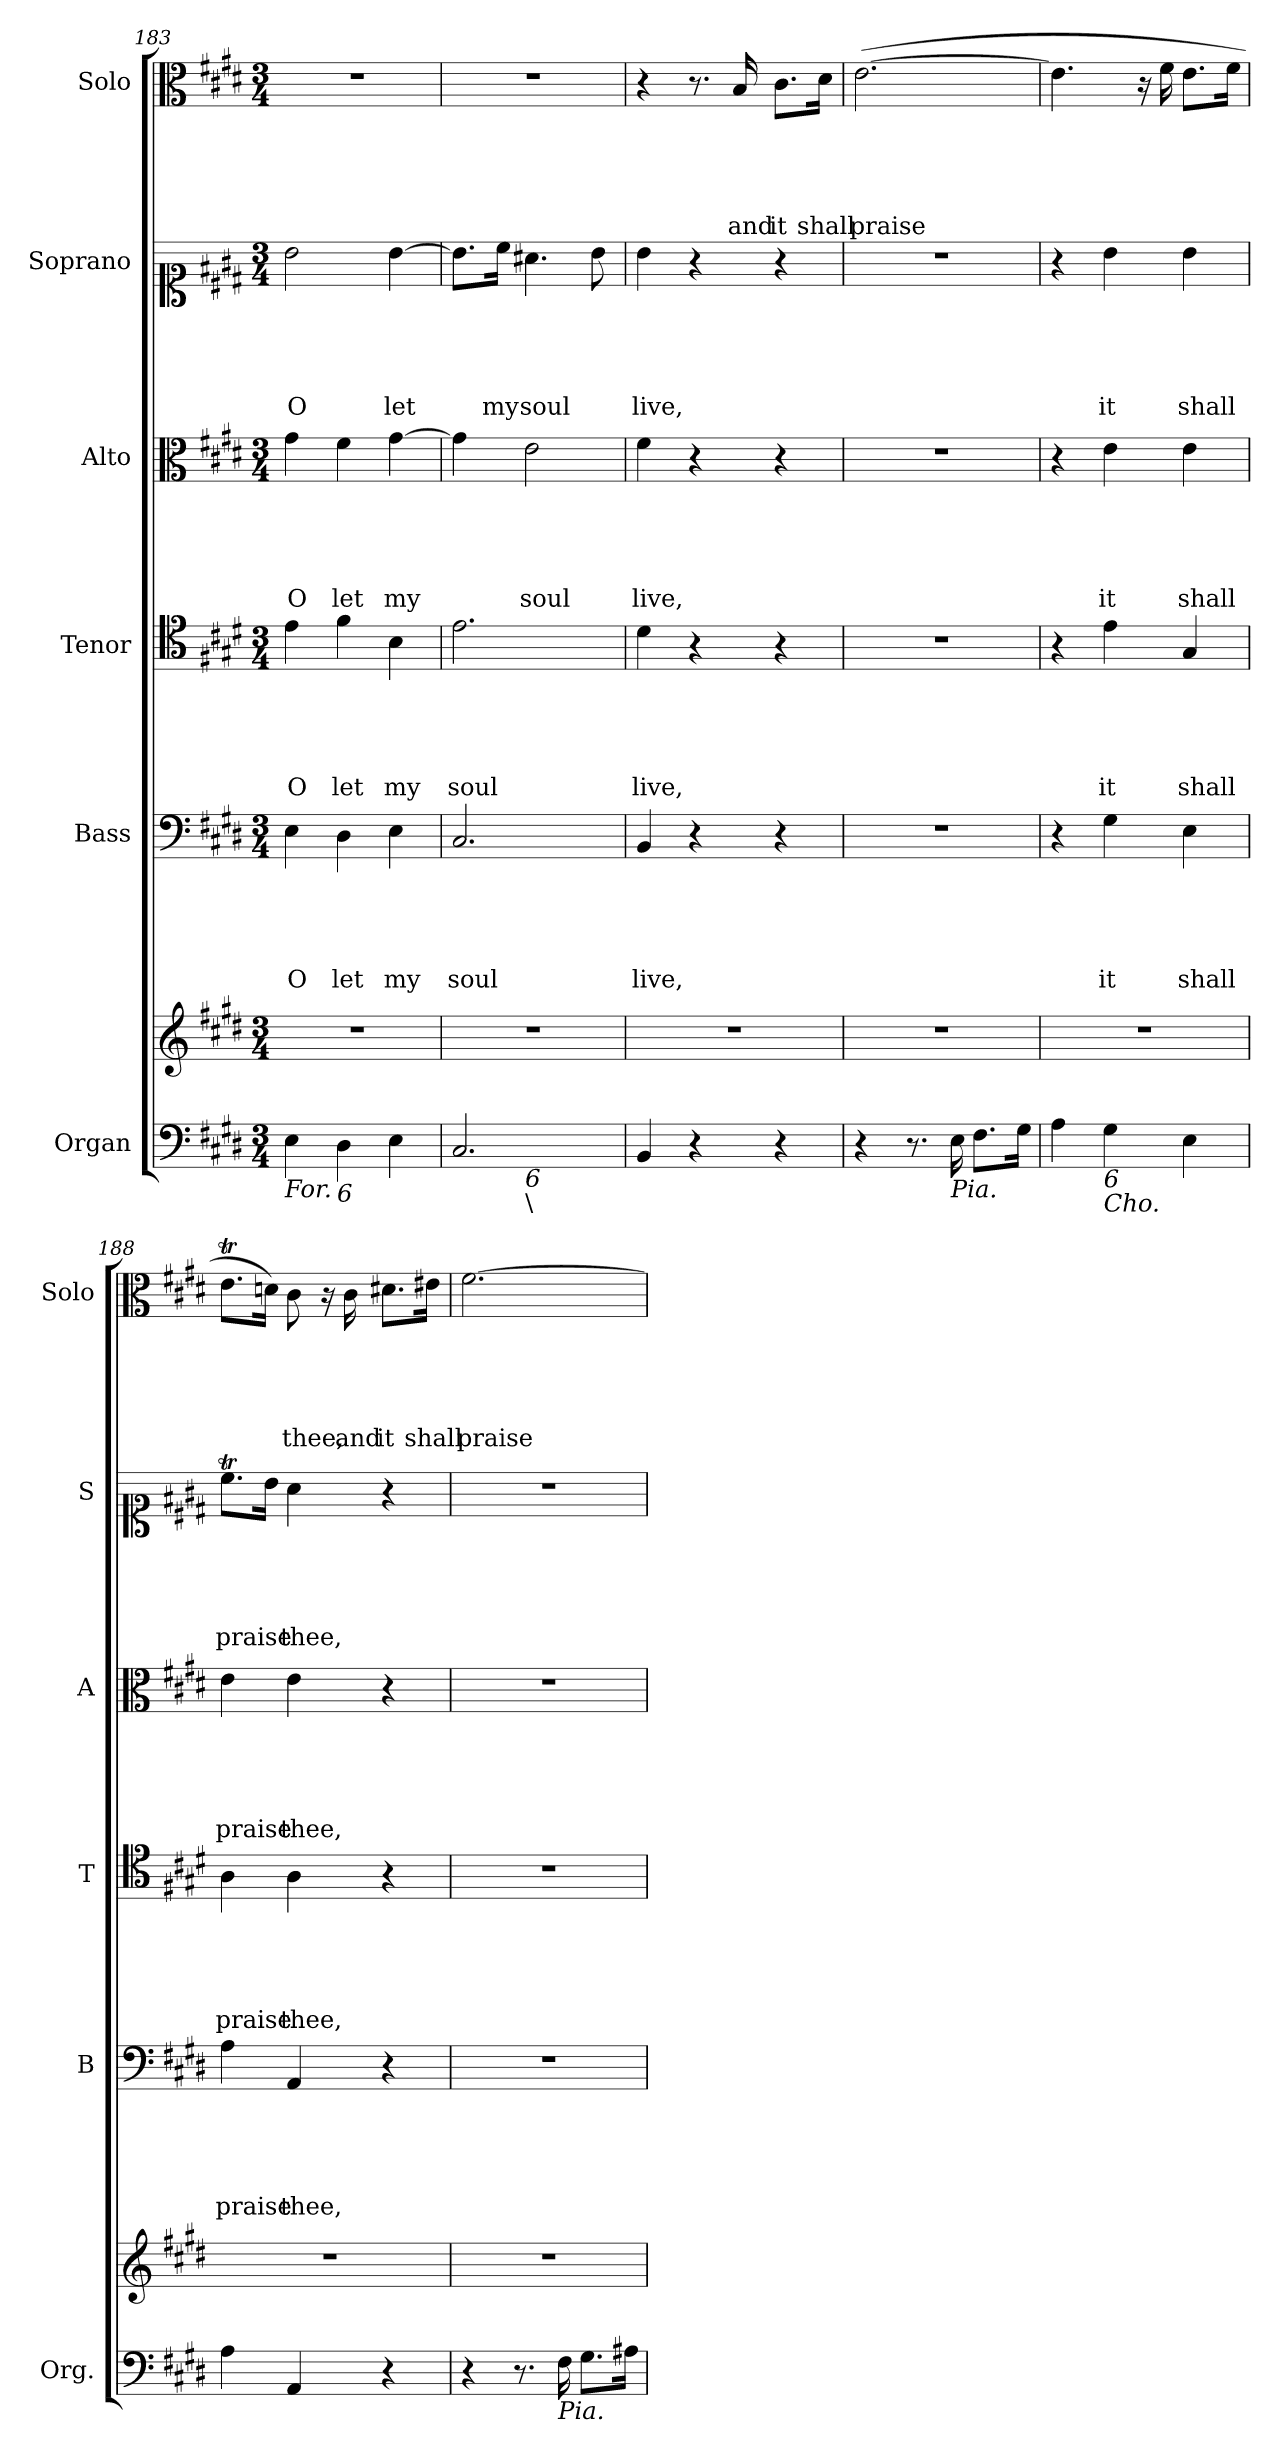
**kern	**kern	**kern	**text	**text	**text	**text	**text	**kern	**text	**text	**text	**text	**text	**kern	**text	**text	**text	**text	**text	**kern	**text	**text	**text	**text	**text	**kern	**text	**text	**text	**text	**text
*part6	*part6	*part5	*part5	*part5	*part5	*part5	*part5	*part4	*part4	*part4	*part4	*part4	*part4	*part3	*part3	*part3	*part3	*part3	*part3	*part2	*part2	*part2	*part2	*part2	*part2	*part1	*part1	*part1	*part1	*part1	*part1
*staff7	*staff6	*staff5	*staff5	*staff5	*staff5	*staff5	*staff5	*staff4	*staff4	*staff4	*staff4	*staff4	*staff4	*staff3	*staff3	*staff3	*staff3	*staff3	*staff3	*staff2	*staff2	*staff2	*staff2	*staff2	*staff2	*staff1	*staff1	*staff1	*staff1	*staff1	*staff1
*I"Organ	*	*I"Bass	*	*	*	*	*	*I"Tenor	*	*	*	*	*	*I"Alto	*	*	*	*	*	*I"Soprano	*	*	*	*	*	*I"Solo	*	*	*	*	*
*I'Org.	*	*I'B	*	*	*	*	*	*I'T	*	*	*	*	*	*I'A	*	*	*	*	*	*I'S	*	*	*	*	*	*I'Solo	*	*	*	*	*
*clefF4	*clefG2	*clefF4	*	*	*	*	*	*clefC4	*	*	*	*	*	*clefC3	*	*	*	*	*	*clefC1	*	*	*	*	*	*clefC3	*	*	*	*	*
*k[f#c#g#d#]	*k[f#c#g#d#]	*k[f#c#g#d#]	*	*	*	*	*	*k[f#c#g#d#]	*	*	*	*	*	*k[f#c#g#d#]	*	*	*	*	*	*k[f#c#g#d#]	*	*	*	*	*	*k[f#c#g#d#]	*	*	*	*	*
*E:	*E:	*E:	*	*	*	*	*	*E:	*	*	*	*	*	*E:	*	*	*	*	*	*E:	*	*	*	*	*	*E:	*	*	*	*	*
*M3/4	*M3/4	*M3/4	*	*	*	*	*	*M3/4	*	*	*	*	*	*M3/4	*	*	*	*	*	*M3/4	*	*	*	*	*	*M3/4	*	*	*	*	*
=183	=183	=183	=183	=183	=183	=183	=183	=183	=183	=183	=183	=183	=183	=183	=183	=183	=183	=183	=183	=183	=183	=183	=183	=183	=183	=183	=183	=183	=183	=183	=183
!LO:TX:b:i:t=For.	!	!	!	!	!	!	!	!	!	!	!	!	!	!	!	!	!	!	!	!	!	!	!	!	!	!	!	!	!	!	!
!	!	!	!	!	!	!	!LO:LY:b	!	!	!	!	!	!LO:LY:b	!	!	!	!	!	!LO:LY:b	!	!	!	!	!	!LO:LY:b	!	!	!	!	!	!
4E\	2.r	4E\	.	.	.	.	O	4e\	.	.	.	.	O	4g#\	.	.	.	.	O	2b\	.	.	.	.	O	2.r	.	.	.	.	.
!LO:TX:b:i:t=6	!	!	!	!	!	!	!	!	!	!	!	!	!	!	!	!	!	!	!	!	!	!	!	!	!	!	!	!	!	!	!
!	!	!	!	!	!	!	!LO:LY:b	!	!	!	!	!	!LO:LY:b	!	!	!	!	!	!LO:LY:b	!	!	!	!	!	!	!	!	!	!	!	!
4D#\	.	4D#\	.	.	.	.	let	4f#\	.	.	.	.	let	4f#\	.	.	.	.	let	.	.	.	.	.	.	.	.	.	.	.	.
!	!	!	!	!	!	!	!LO:LY:b	!	!	!	!	!	!LO:LY:b	!	!	!	!	!	!LO:LY:b	!	!	!	!	!	!LO:LY:b	!	!	!	!	!	!
4E\	.	4E\	.	.	.	.	my	4B\	.	.	.	.	my	[4g#\	.	.	.	.	my	[4b\	.	.	.	.	let	.	.	.	.	.	.
=184	=184	=184	=184	=184	=184	=184	=184	=184	=184	=184	=184	=184	=184	=184	=184	=184	=184	=184	=184	=184	=184	=184	=184	=184	=184	=184	=184	=184	=184	=184	=184
!LO:TX:b:i:t=7	!	!	!	!	!	!	!	!	!	!	!	!	!	!	!	!	!	!	!	!	!	!	!	!	!	!	!	!	!	!	!
!	!	!	!	!	!	!	!LO:LY:b	!	!	!	!	!	!LO:LY:b	!	!	!	!	!	!	!	!	!	!	!	!	!	!	!	!	!	!
*^	*	*	*	*	*	*	*	*	*	*	*	*	*	*	*	*	*	*	*	*	*	*	*	*	*	*	*	*	*	*	*
2.C#/	4ryy	2.r	2.C#/	.	.	.	.	soul	2.e\	.	.	.	.	soul	4g#\]	.	.	.	.	.	8.b\L]	.	.	.	.	.	2.r	.	.	.	.	.
!	!	!	!	!	!	!	!	!	!	!	!	!	!	!	!	!	!	!	!	!	!	!	!	!	!	!LO:LY:b	!	!	!	!	!	!
.	.	.	.	.	.	.	.	.	.	.	.	.	.	.	.	.	.	.	.	.	16cc#\Jk	.	.	.	.	my	.	.	.	.	.	.
!	!LO:TX:b:i:t=6	!	!	!	!	!	!	!	!	!	!	!	!	!	!	!	!	!	!	!	!	!	!	!	!	!	!	!	!	!	!	!
!	!LO:TX:b:t=\	!	!	!	!	!	!	!	!	!	!	!	!	!	!	!	!	!	!	!	!	!	!	!	!	!	!	!	!	!	!	!
!	!	!	!	!	!	!	!	!	!	!	!	!	!	!	!	!	!	!	!	!LO:LY:b	!	!	!	!	!	!LO:LY:b	!	!	!	!	!	!
.	2ryy	.	.	.	.	.	.	.	.	.	.	.	.	.	2e\	.	.	.	.	soul	4.a#X\	.	.	.	.	soul	.	.	.	.	.	.
.	.	.	.	.	.	.	.	.	.	.	.	.	.	.	.	.	.	.	.	.	8b\	.	.	.	.	.	.	.	.	.	.	.
=185	=185	=185	=185	=185	=185	=185	=185	=185	=185	=185	=185	=185	=185	=185	=185	=185	=185	=185	=185	=185	=185	=185	=185	=185	=185	=185	=185	=185	=185	=185	=185	=185
!	!	!	!	!	!	!	!	!LO:LY:b	!	!	!	!	!	!LO:LY:b	!	!	!	!	!	!LO:LY:b	!	!	!	!	!	!LO:LY:b	!	!	!	!	!	!
*v	*v	*	*	*	*	*	*	*	*	*	*	*	*	*	*	*	*	*	*	*	*	*	*	*	*	*	*	*	*	*	*	*
4BB/	2.r	4BB/	.	.	.	.	live,	4d#\	.	.	.	.	live,	4f#\	.	.	.	.	live,	4b\	.	.	.	.	live,	4r	.	.	.	.	.
4r	.	4r	.	.	.	.	.	4r	.	.	.	.	.	4r	.	.	.	.	.	4r	.	.	.	.	.	8.r	.	.	.	.	.
!	!	!	!	!	!	!	!	!	!	!	!	!	!	!	!	!	!	!	!	!	!	!	!	!	!	!	!	!	!	!	!LO:LY:b
.	.	.	.	.	.	.	.	.	.	.	.	.	.	.	.	.	.	.	.	.	.	.	.	.	.	16B/	.	.	.	.	and
!	!	!	!	!	!	!	!	!	!	!	!	!	!	!	!	!	!	!	!	!	!	!	!	!	!	!	!	!	!	!	!LO:LY:b
4r	.	4r	.	.	.	.	.	4r	.	.	.	.	.	4r	.	.	.	.	.	4r	.	.	.	.	.	8.c#\L	.	.	.	.	it
!	!	!	!	!	!	!	!	!	!	!	!	!	!	!	!	!	!	!	!	!	!	!	!	!	!	!	!	!	!	!	!LO:LY:b
.	.	.	.	.	.	.	.	.	.	.	.	.	.	.	.	.	.	.	.	.	.	.	.	.	.	16d#\Jk	.	.	.	.	shall
!!LO:PB:g=z
=186	=186	=186	=186	=186	=186	=186	=186	=186	=186	=186	=186	=186	=186	=186	=186	=186	=186	=186	=186	=186	=186	=186	=186	=186	=186	=186	=186	=186	=186	=186	=186
!	!	!	!	!	!	!	!	!	!	!	!	!	!	!	!	!	!	!	!	!	!	!	!	!	!	!	!	!	!	!	!LO:LY:b
4r	2.r	2.r	.	.	.	.	.	2.r	.	.	.	.	.	2.r	.	.	.	.	.	2.r	.	.	.	.	.	(>[2.e\	.	.	.	.	praise
8.r	.	.	.	.	.	.	.	.	.	.	.	.	.	.	.	.	.	.	.	.	.	.	.	.	.	.	.	.	.	.	.
!LO:TX:b:i:t=Pia.	!	!	!	!	!	!	!	!	!	!	!	!	!	!	!	!	!	!	!	!	!	!	!	!	!	!	!	!	!	!	!
16E\	.	.	.	.	.	.	.	.	.	.	.	.	.	.	.	.	.	.	.	.	.	.	.	.	.	.	.	.	.	.	.
8.F#\L	.	.	.	.	.	.	.	.	.	.	.	.	.	.	.	.	.	.	.	.	.	.	.	.	.	.	.	.	.	.	.
16G#\Jk	.	.	.	.	.	.	.	.	.	.	.	.	.	.	.	.	.	.	.	.	.	.	.	.	.	.	.	.	.	.	.
=187	=187	=187	=187	=187	=187	=187	=187	=187	=187	=187	=187	=187	=187	=187	=187	=187	=187	=187	=187	=187	=187	=187	=187	=187	=187	=187	=187	=187	=187	=187	=187
4A\	2.r	4r	.	.	.	.	.	4r	.	.	.	.	.	4r	.	.	.	.	.	4r	.	.	.	.	.	4.e\]	.	.	.	.	.
!LO:TX:b:i:t=6	!	!	!	!	!	!	!	!	!	!	!	!	!	!	!	!	!	!	!	!	!	!	!	!	!	!	!	!	!	!	!
!LO:TX:b:i:t=Cho.	!	!	!	!	!	!	!	!	!	!	!	!	!	!	!	!	!	!	!	!	!	!	!	!	!	!	!	!	!	!	!
!	!	!	!	!	!	!	!LO:LY:b	!	!	!	!	!	!LO:LY:b	!	!	!	!	!	!LO:LY:b	!	!	!	!	!	!LO:LY:b	!	!	!	!	!	!
4G#\	.	4G#\	.	.	.	.	it	4e\	.	.	.	.	it	4e\	.	.	.	.	it	4b\	.	.	.	.	it	.	.	.	.	.	.
.	.	.	.	.	.	.	.	.	.	.	.	.	.	.	.	.	.	.	.	.	.	.	.	.	.	16r	.	.	.	.	.
.	.	.	.	.	.	.	.	.	.	.	.	.	.	.	.	.	.	.	.	.	.	.	.	.	.	16f#\	.	.	.	.	.
!	!	!	!	!	!	!	!LO:LY:b	!	!	!	!	!	!LO:LY:b	!	!	!	!	!	!LO:LY:b	!	!	!	!	!	!LO:LY:b	!	!	!	!	!	!
4E\	.	4E\	.	.	.	.	shall	4G#/	.	.	.	.	shall	4e\	.	.	.	.	shall	4b\	.	.	.	.	shall	8.e\L	.	.	.	.	.
.	.	.	.	.	.	.	.	.	.	.	.	.	.	.	.	.	.	.	.	.	.	.	.	.	.	16f#\Jk	.	.	.	.	.
=188	=188	=188	=188	=188	=188	=188	=188	=188	=188	=188	=188	=188	=188	=188	=188	=188	=188	=188	=188	=188	=188	=188	=188	=188	=188	=188	=188	=188	=188	=188	=188
!	!	!	!	!	!	!	!LO:LY:b	!	!	!	!	!	!LO:LY:b	!	!	!	!	!	!LO:LY:b	!	!	!	!	!	!LO:LY:b	!	!	!	!	!	!
4A\	2.r	4A\	.	.	.	.	praise	4A\	.	.	.	.	praise	4e\	.	.	.	.	praise	8.cc#T\L	.	.	.	.	praise	8.eT\L	.	.	.	.	.
.	.	.	.	.	.	.	.	.	.	.	.	.	.	.	.	.	.	.	.	16b\Jk	.	.	.	.	.	16dn\Jk)	.	.	.	.	.
!	!	!	!	!	!	!	!LO:LY:b	!	!	!	!	!	!LO:LY:b	!	!	!	!	!	!LO:LY:b	!	!	!	!	!	!LO:LY:b	!	!	!	!	!	!LO:LY:b
4AA/	.	4AA/	.	.	.	.	thee,	4A\	.	.	.	.	thee,	4e\	.	.	.	.	thee,	4a\	.	.	.	.	thee,	8c#\	.	.	.	.	thee,
.	.	.	.	.	.	.	.	.	.	.	.	.	.	.	.	.	.	.	.	.	.	.	.	.	.	16r	.	.	.	.	.
!	!	!	!	!	!	!	!	!	!	!	!	!	!	!	!	!	!	!	!	!	!	!	!	!	!	!	!	!	!	!	!LO:LY:b
.	.	.	.	.	.	.	.	.	.	.	.	.	.	.	.	.	.	.	.	.	.	.	.	.	.	16c#\	.	.	.	.	and
!	!	!	!	!	!	!	!	!	!	!	!	!	!	!	!	!	!	!	!	!	!	!	!	!	!	!	!	!	!	!	!LO:LY:b
4r	.	4r	.	.	.	.	.	4r	.	.	.	.	.	4r	.	.	.	.	.	4r	.	.	.	.	.	8.d#X\L	.	.	.	.	it
!	!	!	!	!	!	!	!	!	!	!	!	!	!	!	!	!	!	!	!	!	!	!	!	!	!	!	!	!	!	!	!LO:LY:b
.	.	.	.	.	.	.	.	.	.	.	.	.	.	.	.	.	.	.	.	.	.	.	.	.	.	16e#X\Jk	.	.	.	.	shall
=189	=189	=189	=189	=189	=189	=189	=189	=189	=189	=189	=189	=189	=189	=189	=189	=189	=189	=189	=189	=189	=189	=189	=189	=189	=189	=189	=189	=189	=189	=189	=189
!	!	!	!	!	!	!	!	!	!	!	!	!	!	!	!	!	!	!	!	!	!	!	!	!	!	!	!	!	!	!	!LO:LY:b
4r	2.r	2.r	.	.	.	.	.	2.r	.	.	.	.	.	2.r	.	.	.	.	.	2.r	.	.	.	.	.	[2.f#\	.	.	.	.	praise
8.r	.	.	.	.	.	.	.	.	.	.	.	.	.	.	.	.	.	.	.	.	.	.	.	.	.	.	.	.	.	.	.
!LO:TX:b:i:t=Pia.	!	!	!	!	!	!	!	!	!	!	!	!	!	!	!	!	!	!	!	!	!	!	!	!	!	!	!	!	!	!	!
16F#\	.	.	.	.	.	.	.	.	.	.	.	.	.	.	.	.	.	.	.	.	.	.	.	.	.	.	.	.	.	.	.
8.G#\L	.	.	.	.	.	.	.	.	.	.	.	.	.	.	.	.	.	.	.	.	.	.	.	.	.	.	.	.	.	.	.
16A#X\Jk	.	.	.	.	.	.	.	.	.	.	.	.	.	.	.	.	.	.	.	.	.	.	.	.	.	.	.	.	.	.	.
=	=	=	=	=	=	=	=	=	=	=	=	=	=	=	=	=	=	=	=	=	=	=	=	=	=	=	=	=	=	=	=
*-	*-	*-	*-	*-	*-	*-	*-	*-	*-	*-	*-	*-	*-	*-	*-	*-	*-	*-	*-	*-	*-	*-	*-	*-	*-	*-	*-	*-	*-	*-	*-
